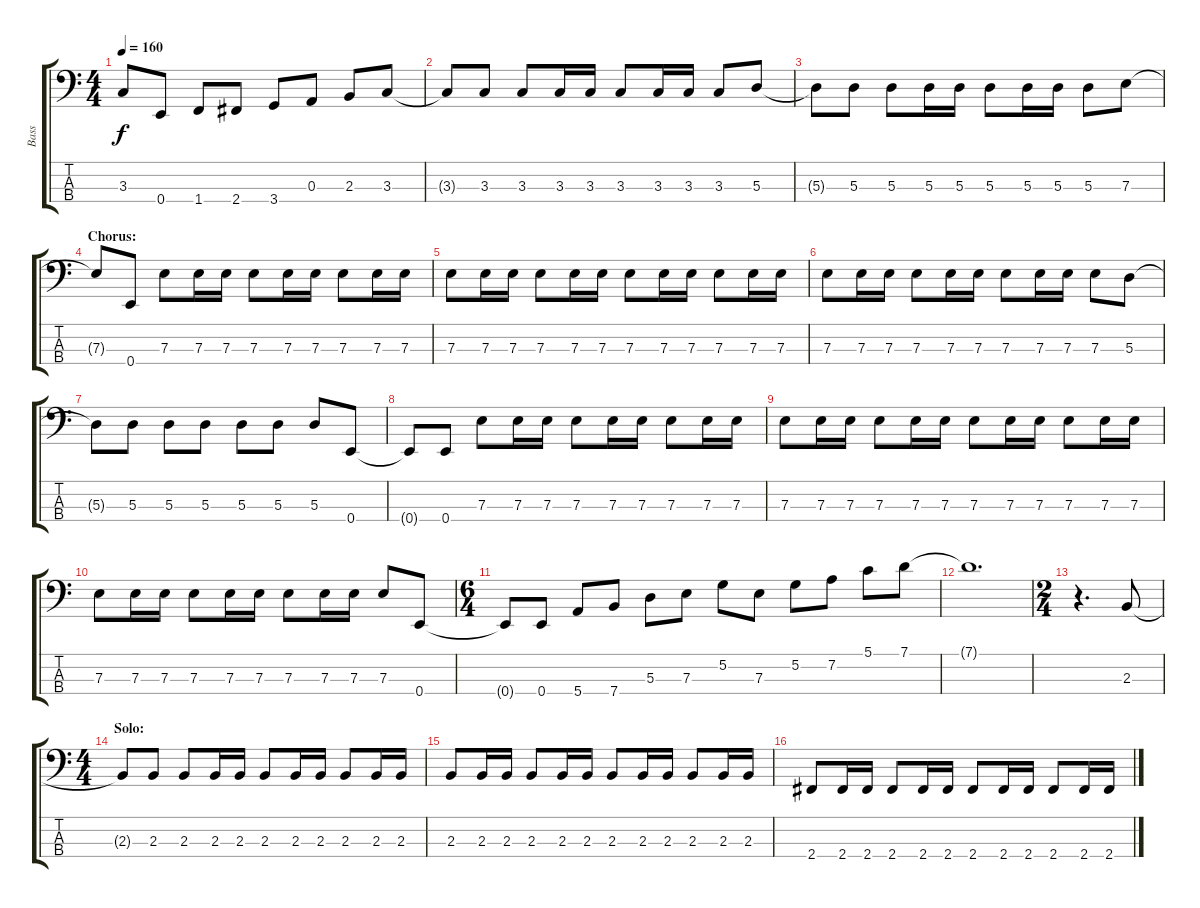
\track ("Bass" "Bass") {instrument electricbasspick}
\staff {score tabs}
\tuning (G2 D2 A1 E1) {hide}
\ts (4 4)
\tempo 160
\clef f4
\ks c
3.3.8{dy f} 0.4.8 1.4.8 2.4.8 3.4.8 0.3.8 2.3.8 3.3.8 |
3.3{t}.8 3.3.8 3.3.8 3.3.16 3.3.16 3.3.8 3.3.16 3.3.16 3.3.8 5.3.8 |
5.3{t}.8 5.3.8 5.3.8 5.3.16 5.3.16 5.3.8 5.3.16 5.3.16 5.3.8 7.3.8 |
\section ("" "Chorus:")
7.3{t}.8 0.4.8 7.3.8 7.3.16 7.3.16 7.3.8 7.3.16 7.3.16 7.3.8 7.3.16 7.3.16 |
7.3.8 7.3.16 7.3.16 7.3.8 7.3.16 7.3.16 7.3.8 7.3.16 7.3.16 7.3.8 7.3.16 7.3.16 |
7.3.8 7.3.16 7.3.16 7.3.8 7.3.16 7.3.16 7.3.8 7.3.16 7.3.16 7.3.8 5.3.8 |
5.3{t}.8 5.3.8 5.3.8 5.3.8 5.3.8 5.3.8 5.3.8 0.4.8 |
0.4{t}.8 0.4.8 7.3.8 7.3.16 7.3.16 7.3.8 7.3.16 7.3.16 7.3.8 7.3.16 7.3.16 |
7.3.8 7.3.16 7.3.16 7.3.8 7.3.16 7.3.16 7.3.8 7.3.16 7.3.16 7.3.8 7.3.16 7.3.16 |
7.3.8 7.3.16 7.3.16 7.3.8 7.3.16 7.3.16 7.3.8 7.3.16 7.3.16 7.3.8 0.4.8 |
\ts (6 4)
0.4{t}.8 0.4.8 5.4.8 7.4.8 5.3.8 7.3.8 5.2.8 7.3.8 5.2.8 7.2.8 5.1.8 7.1.8 |
7.1{t}.1{d} |
\ts (2 4)
r.4{d} 2.3.8 |
\ts (4 4)
\section ("" "Solo:")
2.3{t}.8 2.3.8 2.3.8 2.3.16 2.3.16 2.3.8 2.3.16 2.3.16 2.3.8 2.3.16 2.3.16 |
2.3.8 2.3.16 2.3.16 2.3.8 2.3.16 2.3.16 2.3.8 2.3.16 2.3.16 2.3.8 2.3.16 2.3.16 |
2.4.8 2.4.16 2.4.16 2.4.8 2.4.16 2.4.16 2.4.8 2.4.16 2.4.16 2.4.8 2.4.16 2.4.16
